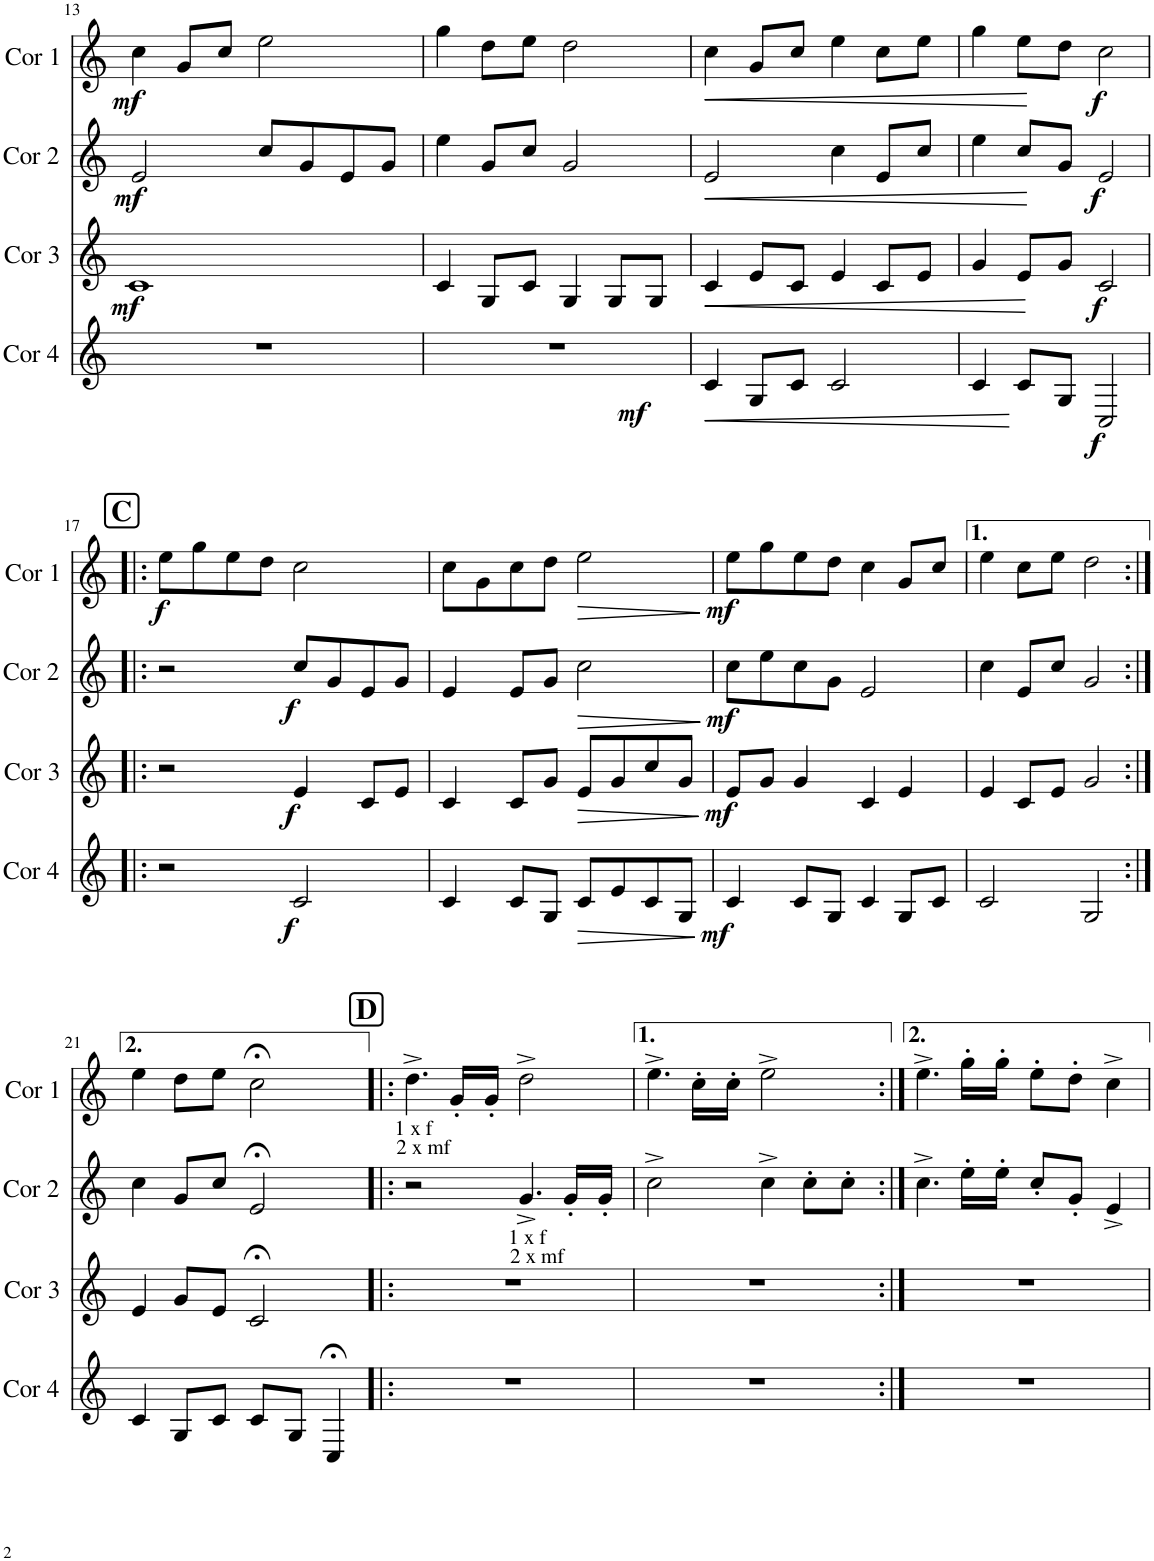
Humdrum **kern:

**kern	**dynam	**kern	**dynam	**kern	**dynam	**kern	**dynam
*part4	*part4	*part3	*part3	*part2	*part2	*part1	*part1
*staff4	*staff4	*staff3	*staff3	*staff2	*staff2	*staff1	*staff1
*I"Cor 4	*	*I"Cor 3	*	*I"Cor 2	*	*I"Cor 1	*
*I'Cor 4	*	*I'Cor 3	*	*I'Cor 2	*	*I'Cor 1	*
!!LO:PB:g=z
*clefG2	*	*clefG2	*	*clefG2	*	*clefG2	*
*Trd4c7	*	*Trd4c7	*	*Trd4c7	*	*Trd4c7	*
*k[]	*	*k[]	*	*k[]	*	*k[]	*
*M4/4	*	*M4/4	*	*M4/4	*	*M4/4	*
=13	=13	=13	=13	=13	=13	=13	=13
!	!	!	!LO:DY:b	!	!LO:DY:b	!	!LO:DY:b
1r	.	1c	mf	2e/	mf	4cc\	mf
.	.	.	.	.	.	8g/L	.
.	.	.	.	.	.	8cc/J	.
.	.	.	.	8cc/L	.	2ee\	.
.	.	.	.	8g/	.	.	.
.	.	.	.	8e/	.	.	.
.	.	.	.	8g/J	.	.	.
=14	=14	=14	=14	=14	=14	=14	=14
!	!LO:DY:b	!	!	!	!	!	!
1r	mf	4c/	.	4ee\	.	4gg\	.
.	.	8G/L	.	8g/L	.	8dd\L	.
.	.	8c/J	.	8cc/J	.	8ee\J	.
.	.	4G/	.	2g/	.	2dd\	.
.	.	8G/L	.	.	.	.	.
.	.	8G/J	.	.	.	.	.
=15	=15	=15	=15	=15	=15	=15	=15
!	!LO:HP:b	!	!LO:HP:b	!	!LO:HP:b	!	!LO:HP:b
4c/	<	4c/	<	2e/	<	4cc\	<
8G/L	.	8e/L	.	.	.	8g/L	.
8c/J	.	8c/J	.	.	.	8cc/J	.
2c/	.	4e/	.	4cc\	.	4ee\	.
.	.	8c/L	.	8e/L	.	8cc\L	.
.	.	8e/J	.	8cc/J	.	8ee\J	.
.	[	.	[	.	[	.	[
=16	=16	=16	=16	=16	=16	=16	=16
4c/	.	4g/	.	4ee\	.	4gg\	.
8c/L	.	8e/L	.	8cc/L	.	8ee\L	.
8G/J	.	8g/J	.	8g/J	.	8dd\J	.
!	!LO:DY:b	!	!LO:DY:b	!	!LO:DY:b	!	!LO:DY:b
2C/	f	2c/	f	2e/	f	2cc\	f
!!LO:LB:g=z
!!LO:REH:place=s1:a:B:cj:fs=14:t=C
=17!|:	=17!|:	=17!|:	=17!|:	=17!|:	=17!|:	=17!|:	=17!|:
!	!	!	!	!	!	!	!LO:DY:b
2r	.	2r	.	2r	.	8ee\L	f
.	.	.	.	.	.	8gg\	.
.	.	.	.	.	.	8ee\	.
.	.	.	.	.	.	8dd\J	.
!	!LO:DY:b	!	!LO:DY:b	!	!LO:DY:b	!	!
2c/	f	4e/	f	8cc/L	f	2cc\	.
.	.	.	.	8g/	.	.	.
.	.	8c/L	.	8e/	.	.	.
.	.	8e/J	.	8g/J	.	.	.
=18	=18	=18	=18	=18	=18	=18	=18
4c/	.	4c/	.	4e/	.	8cc\L	.
.	.	.	.	.	.	8g\	.
8c/L	.	8c/L	.	8e/L	.	8cc\	.
8G/J	.	8g/J	.	8g/J	.	8dd\J	.
!	!LO:HP:b	!	!LO:HP:b	!	!LO:HP:b	!	!LO:HP:b
8c/L	>	8e/L	>	2cc\	>	2ee\	>
8e/	.	8g/	.	.	.	.	.
8c/	.	8cc/	.	.	.	.	.
8G/J	.	8g/J	.	.	.	.	.
.	]	.	]	.	]	.	]
=19	=19	=19	=19	=19	=19	=19	=19
!	!LO:DY:b	!	!LO:DY:b	!	!LO:DY:b	!	!LO:DY:b
4c/	mf	8e/L	mf	8cc\L	mf	8ee\L	mf
.	.	8g/J	.	8ee\	.	8gg\	.
8c/L	.	4g/	.	8cc\	.	8ee\	.
8G/J	.	.	.	8g\J	.	8dd\J	.
4c/	.	4c/	.	2e/	.	4cc\	.
8G/L	.	4e/	.	.	.	8g/L	.
8c/J	.	.	.	.	.	8cc/J	.
=20	=20	=20	=20	=20	=20	=20	=20
2c/	.	4e/	.	4cc\	.	4ee\	.
.	.	8c/L	.	8e/L	.	8cc\L	.
.	.	8e/J	.	8cc/J	.	8ee\J	.
2G/	.	2g/	.	2g/	.	2dd\	.
!!LO:LB:g=z
=21:|!	=21:|!	=21:|!	=21:|!	=21:|!	=21:|!	=21:|!	=21:|!
4c/	.	4e/	.	4cc\	.	4ee\	.
8G/L	.	8g/L	.	8g/L	.	8dd\L	.
8c/J	.	8e/J	.	8cc/J	.	8ee\J	.
8c/L	.	2c;</	.	2e;</	.	2cc;<\	.
8G/J	.	.	.	.	.	.	.
4C;</	.	.	.	.	.	.	.
!!LO:REH:place=s1:a:B:cj:fs=14:t=D
=22!|:	=22!|:	=22!|:	=22!|:	=22!|:	=22!|:	=22!|:	=22!|:
!	!	!	!	!	!	!LO:TX:b:t=1 x f	!
!	!	!	!	!	!	!LO:TX:b:t=2 x mf	!
1r	.	1r	.	2r	.	4.dd^\	.
.	.	.	.	.	.	16g'/LL	.
.	.	.	.	.	.	16g'/JJ	.
!	!	!	!	!LO:TX:b:t=1 x f	!	!	!
!	!	!	!	!LO:TX:b:t=2 x mf	!	!	!
.	.	.	.	4.g^/	.	2dd^\	.
.	.	.	.	16g'/LL	.	.	.
.	.	.	.	16g'/JJ	.	.	.
=23	=23	=23	=23	=23	=23	=23	=23
1r	.	1r	.	2cc^\	.	4.ee^\	.
.	.	.	.	.	.	16cc'\LL	.
.	.	.	.	.	.	16cc'\JJ	.
.	.	.	.	4cc^\	.	2ee^\	.
.	.	.	.	8cc'\L	.	.	.
.	.	.	.	8cc'\J	.	.	.
=24:|!	=24:|!	=24:|!	=24:|!	=24:|!	=24:|!	=24:|!	=24:|!
1r	.	1r	.	4.cc^\	.	4.ee^\	.
.	.	.	.	16ee'\LL	.	16gg'\LL	.
.	.	.	.	16ee'\JJ	.	16gg'\JJ	.
.	.	.	.	8cc'/L	.	8ee'\L	.
.	.	.	.	8g'/J	.	8dd'\J	.
.	.	.	.	4e^/	.	4cc^\	.
=	=	=	=	=	=	=	=
*-	*-	*-	*-	*-	*-	*-	*-
